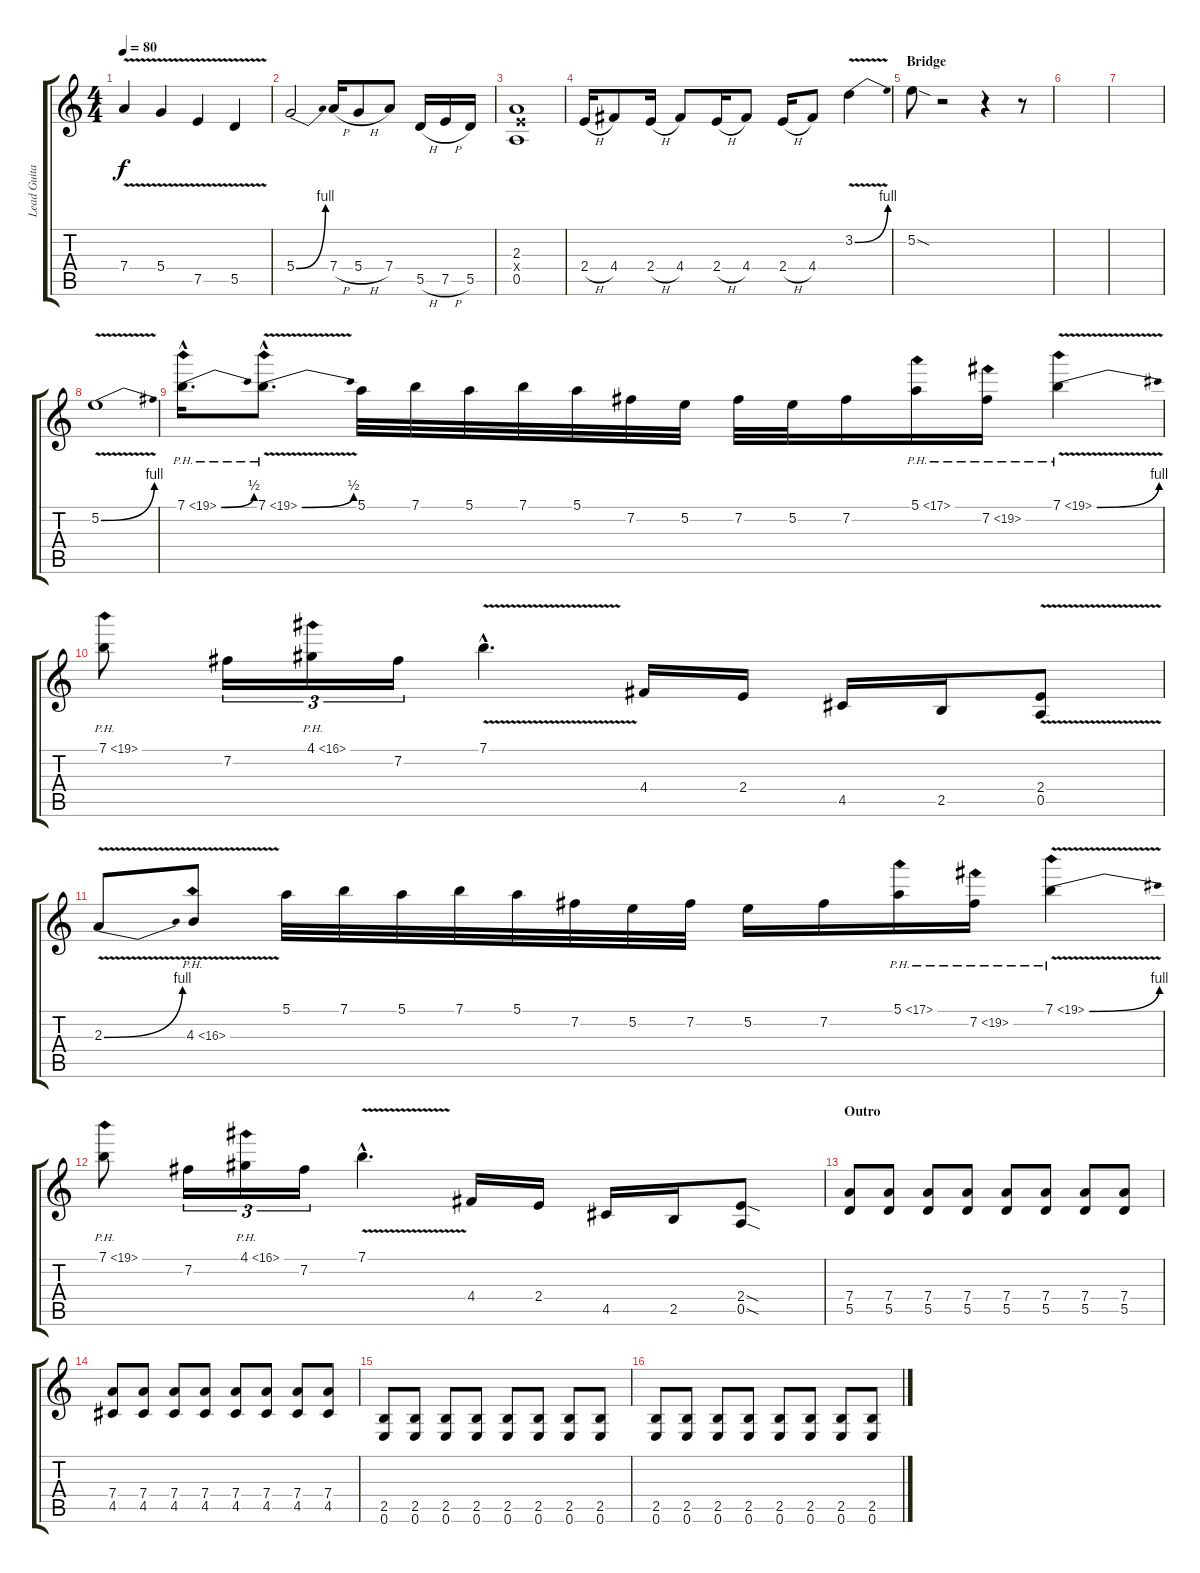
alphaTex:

\track ("Lead Guitar" "Lead Guita") {instrument distortionguitar}
\staff {score tabs}
\tuning (E4 B3 G3 D3 A2 E2) {hide}
\ts (4 4)
\tempo 80
\clef g2
\ks c
7.4{v}.4{dy f} 5.4{v}.4 7.5{v}.4 5.5{v}.4 |
5.4{be (bend 0 0 60 4)}.2 7.4{h}.16 5.4{h}.8 7.4.8 5.5{h}.16 7.5{h}.16 5.5.16 |
(2.3 2.4{x} 0.5).1 |
2.4{h}.16 4.4.8 2.4{h}.16 4.4.8 2.4{h}.16 4.4.8 2.4{h}.16 4.4.8 3.2{be (bend 0 0 60 4) v}.4 |
\section ("" "Bridge")
5.2{sod}.8 r.2 r.4 r.8 |
|
|
5.2{be (bend 0 0 60 4) v}.1 |
7.1{be (bend 0 0 60 2) ph 12 hac}.16{d} 7.1{be (bend 0 0 60 2) ph 12 v hac}.8{d} 5.1.32 7.1.32 5.1.32 7.1.32 5.1.32 7.2.32 5.2.32 7.2.32 5.2.32 7.2.16 5.1{ph 12}.16 7.2{ph 12}.16 7.1{be (bend 0 0 60 4) ph 12 v}.4 |
7.1{ph 12}.8 7.2.16{tu (3 2)} 4.1{ph 12}.16{tu (3 2)} 7.2.16{tu (3 2)} 7.1{v hac}.4{d} 4.4.16 2.4.16 4.5.16 2.5.16 (2.4{v} 0.5{v}).8 |
2.3{be (bend 0 0 60 4) v}.8 4.3{ph 12 v}.8 5.1.32 7.1.32 5.1.32 7.1.32 5.1.32 7.2.32 5.2.32 7.2.32 5.2.16 7.2.16 5.1{ph 12}.16 7.2{ph 12}.16 7.1{be (bend 0 0 60 4) ph 12 v}.4 |
7.1{ph 12}.8 7.2.16{tu (3 2)} 4.1{ph 12}.16{tu (3 2)} 7.2.16{tu (3 2)} 7.1{v hac}.4{d} 4.4.16 2.4.16 4.5.16 2.5.16 (2.4{sod} 0.5{sod}).8 |
\section ("" "Outro")
(7.4 5.5).8 (7.4 5.5).8 (7.4 5.5).8 (7.4 5.5).8 (7.4 5.5).8 (7.4 5.5).8 (7.4 5.5).8 (7.4 5.5).8 |
(7.4 4.5).8 (7.4 4.5).8 (7.4 4.5).8 (7.4 4.5).8 (7.4 4.5).8 (7.4 4.5).8 (7.4 4.5).8 (7.4 4.5).8 |
(2.5 0.6).8 (2.5 0.6).8 (2.5 0.6).8 (2.5 0.6).8 (2.5 0.6).8 (2.5 0.6).8 (2.5 0.6).8 (2.5 0.6).8 |
(2.5 0.6).8 (2.5 0.6).8 (2.5 0.6).8 (2.5 0.6).8 (2.5 0.6).8 (2.5 0.6).8 (2.5 0.6).8 (2.5 0.6).8
